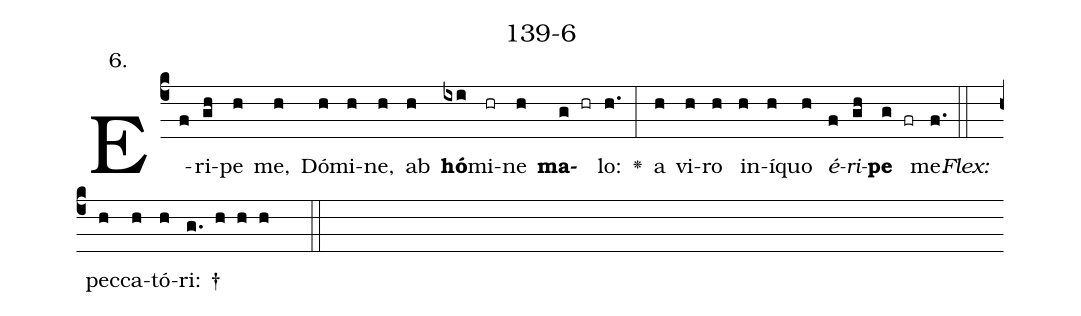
name: 139-6;
annotation: 6.;
%%
(c4)E(f)ri(gh)pe(h) me,(h) Dó(h)mi(h)ne,(h) ab(h) <b>hó</b>(ixi)mi(hr)ne(h) <b>ma</b>(g hr)lo:(h.) <v>\greheightstar</v>(:) a(h) vi(h)ro(h) in(h)í(h)quo(h) <i>é</i>(f)<i>ri</i>(gh)<b>pe</b>(g fr) me.(f.) (::)
<i>Flex:</i>()  pec(h)ca(h)tó(h)ri: †(g. h h h  ::)

%E(h) u(h) o(f) u(gh) a(g) e.(f.) (::)
